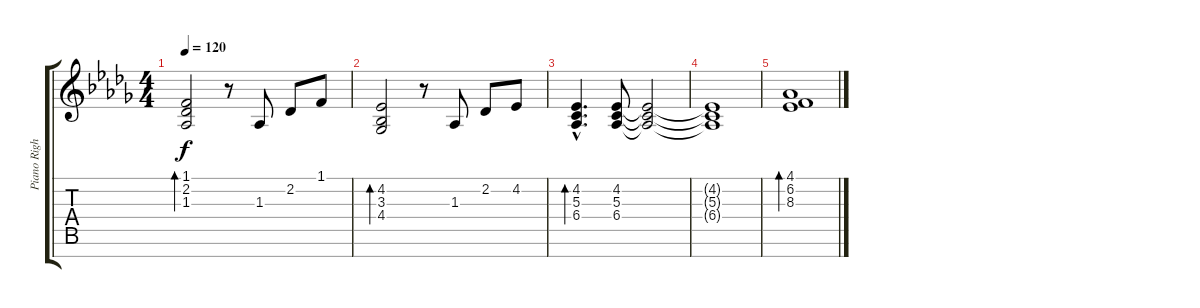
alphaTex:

\track ("Piano Right" "Piano Righ") {instrument acousticgrandpiano}
\staff {score tabs}
\tuning (E4 B3 G3 D3 A2 E2 B1) {hide}
\ts (4 4)
\tempo 120
\clef g2
\ks db
(1.1 2.2 1.3).2{bd 480 dy f} r.8 1.3.8 2.2.8 1.1.8 |
(4.2 3.3 4.4).2{bd 480} r.8 1.3.8 2.2.8 4.2.8 |
(4.2{hac} 5.3{hac} 6.4{hac}).4{d bd 480} (4.2 5.3 6.4).8 (4.2{t} 5.3{t} 6.4{t}).2 |
(4.2{t} 5.3{t} 6.4{t}).1 |
(4.1 6.2 8.3).1{bd 480}
